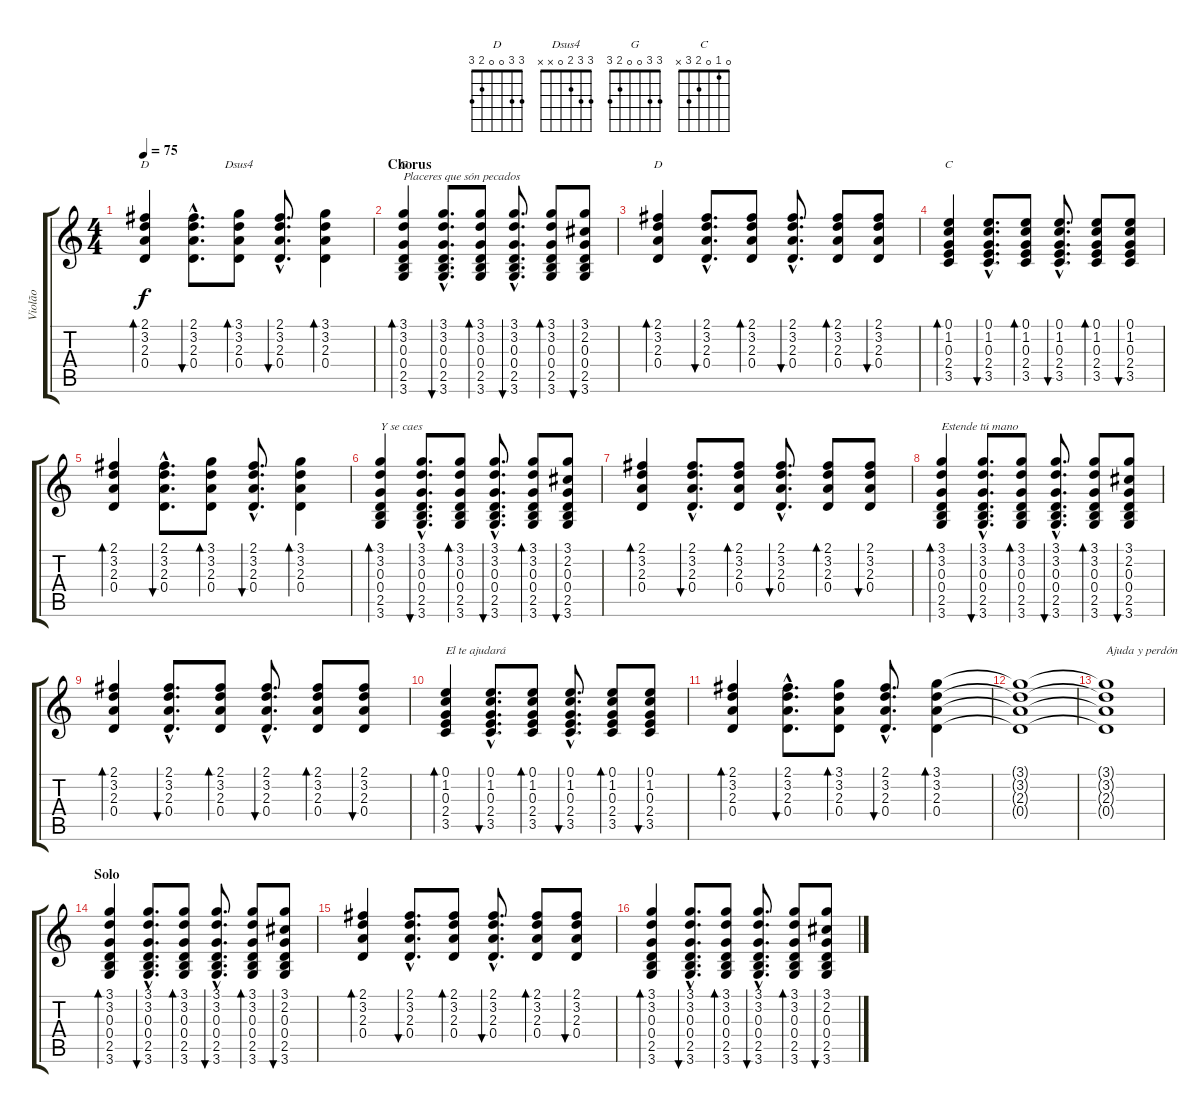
\track ("Violão" "Violão") {instrument acousticguitarsteel}
\staff {score tabs}
\tuning (E4 B3 G3 D3 A2 E2) {hide}
\chord ("D" 2 3 2 0 x x)
\chord ("Dsus4" 3 3 2 0 x x)
\chord ("G" 3 3 0 0 2 3)
\chord ("D" 3 3 0 0 2 3)
\chord ("C" 0 1 0 2 3 x)
\ts (4 4)
\tempo 75
\clef g2
\ks c
(2.1 3.2 2.3 0.4).4{bd 30 ch "D" dy f} (2.1{hac} 3.2{hac} 2.3{hac} 0.4{hac}).8{d bu 30} (3.1 3.2 2.3 0.4).8{bd 30 ch "Dsus4"} (2.1{hac} 3.2{hac} 2.3{hac} 0.4{hac}).8{d bu 30} (3.1 3.2 2.3 0.4).4{bd 30} |
\section ("" "Chorus")
(3.1 3.2 0.3 0.4 2.5 3.6).4{bd 30 ch "G" txt "Placeres que són pecados"} (3.1{hac} 3.2{hac} 0.3{hac} 0.4{hac} 2.5{hac} 3.6{hac}).8{d bu 30} (3.1 3.2 0.3 0.4 2.5 3.6).8{bd 30} (3.1{hac} 3.2{hac} 0.3{hac} 0.4{hac} 2.5{hac} 3.6{hac}).8{d bu 30} (3.1 3.2 0.3 0.4 2.5 3.6).8{bd 30} (3.1 2.2 0.3 0.4 2.5 3.6).8{bu 30} |
(2.1 3.2 2.3 0.4).4{bd 60 ch "D"} (2.1{hac} 3.2{hac} 2.3{hac} 0.4{hac}).8{d bu 30} (2.1 3.2 2.3 0.4).8{bd 30} (2.1{hac} 3.2{hac} 2.3{hac} 0.4{hac}).8{d bu 30} (2.1 3.2 2.3 0.4).8{bd 30} (2.1 3.2 2.3 0.4).8{bu 30} |
(0.1 1.2 0.3 2.4 3.5).4{bd 30 ch "C"} (0.1{hac} 1.2{hac} 0.3{hac} 2.4{hac} 3.5{hac}).8{d bu 30} (0.1 1.2 0.3 2.4 3.5).8{bd 30} (0.1{hac} 1.2{hac} 0.3{hac} 2.4{hac} 3.5{hac}).8{d bu 30} (0.1 1.2 0.3 2.4 3.5).8{bd 30} (0.1 1.2 0.3 2.4 3.5).8{bu 30} |
(2.1 3.2 2.3 0.4).4{bd 30} (2.1{hac} 3.2{hac} 2.3{hac} 0.4{hac}).8{d bu 30} (3.1 3.2 2.3 0.4).8{bd 30} (2.1{hac} 3.2{hac} 2.3{hac} 0.4{hac}).8{d bu 30} (3.1 3.2 2.3 0.4).4{bd 30} |
(3.1 3.2 0.3 0.4 2.5 3.6).4{bd 30 txt "Y se caes"} (3.1{hac} 3.2{hac} 0.3{hac} 0.4{hac} 2.5{hac} 3.6{hac}).8{d bu 30} (3.1 3.2 0.3 0.4 2.5 3.6).8{bd 30} (3.1{hac} 3.2{hac} 0.3{hac} 0.4{hac} 2.5{hac} 3.6{hac}).8{d bu 30} (3.1 3.2 0.3 0.4 2.5 3.6).8{bd 30} (3.1 2.2 0.3 0.4 2.5 3.6).8{bu 30} |
(2.1 3.2 2.3 0.4).4{bd 60} (2.1{hac} 3.2{hac} 2.3{hac} 0.4{hac}).8{d bu 30} (2.1 3.2 2.3 0.4).8{bd 30} (2.1{hac} 3.2{hac} 2.3{hac} 0.4{hac}).8{d bu 30} (2.1 3.2 2.3 0.4).8{bd 30} (2.1 3.2 2.3 0.4).8{bu 30} |
(3.1 3.2 0.3 0.4 2.5 3.6).4{bd 30 txt "Estende tú mano"} (3.1{hac} 3.2{hac} 0.3{hac} 0.4{hac} 2.5{hac} 3.6{hac}).8{d bu 30} (3.1 3.2 0.3 0.4 2.5 3.6).8{bd 30} (3.1{hac} 3.2{hac} 0.3{hac} 0.4{hac} 2.5{hac} 3.6{hac}).8{d bu 30} (3.1 3.2 0.3 0.4 2.5 3.6).8{bd 30} (3.1 2.2 0.3 0.4 2.5 3.6).8{bu 30} |
(2.1 3.2 2.3 0.4).4{bd 60} (2.1{hac} 3.2{hac} 2.3{hac} 0.4{hac}).8{d bu 30} (2.1 3.2 2.3 0.4).8{bd 30} (2.1{hac} 3.2{hac} 2.3{hac} 0.4{hac}).8{d bu 30} (2.1 3.2 2.3 0.4).8{bd 30} (2.1 3.2 2.3 0.4).8{bu 30} |
(0.1 1.2 0.3 2.4 3.5).4{bd 30 txt "El te ajudará"} (0.1{hac} 1.2{hac} 0.3{hac} 2.4{hac} 3.5{hac}).8{d bu 30} (0.1 1.2 0.3 2.4 3.5).8{bd 30} (0.1{hac} 1.2{hac} 0.3{hac} 2.4{hac} 3.5{hac}).8{d bu 30} (0.1 1.2 0.3 2.4 3.5).8{bd 30} (0.1 1.2 0.3 2.4 3.5).8{bu 30} |
(2.1 3.2 2.3 0.4).4{bd 30} (2.1{hac} 3.2{hac} 2.3{hac} 0.4{hac}).8{d bu 30} (3.1 3.2 2.3 0.4).8{bd 30} (2.1{hac} 3.2{hac} 2.3{hac} 0.4{hac}).8{d bu 30} (3.1 3.2 2.3 0.4).4{bd 30} |
(3.1{t} 3.2{t} 2.3{t} 0.4{t}).1 |
(3.1{t} 3.2{t} 2.3{t} 0.4{t}).1{txt "Ajuda y perdón"} |
\section ("" "Solo")
(3.1 3.2 0.3 0.4 2.5 3.6).4{bd 30} (3.1{hac} 3.2{hac} 0.3{hac} 0.4{hac} 2.5{hac} 3.6{hac}).8{d bu 30} (3.1 3.2 0.3 0.4 2.5 3.6).8{bd 30} (3.1{hac} 3.2{hac} 0.3{hac} 0.4{hac} 2.5{hac} 3.6{hac}).8{d bu 30} (3.1 3.2 0.3 0.4 2.5 3.6).8{bd 30} (3.1 2.2 0.3 0.4 2.5 3.6).8{bu 30} |
(2.1 3.2 2.3 0.4).4{bd 60} (2.1{hac} 3.2{hac} 2.3{hac} 0.4{hac}).8{d bu 30} (2.1 3.2 2.3 0.4).8{bd 30} (2.1{hac} 3.2{hac} 2.3{hac} 0.4{hac}).8{d bu 30} (2.1 3.2 2.3 0.4).8{bd 30} (2.1 3.2 2.3 0.4).8{bu 30} |
(3.1 3.2 0.3 0.4 2.5 3.6).4{bd 30} (3.1{hac} 3.2{hac} 0.3{hac} 0.4{hac} 2.5{hac} 3.6{hac}).8{d bu 30} (3.1 3.2 0.3 0.4 2.5 3.6).8{bd 30} (3.1{hac} 3.2{hac} 0.3{hac} 0.4{hac} 2.5{hac} 3.6{hac}).8{d bu 30} (3.1 3.2 0.3 0.4 2.5 3.6).8{bd 30} (3.1 2.2 0.3 0.4 2.5 3.6).8{bu 30}
